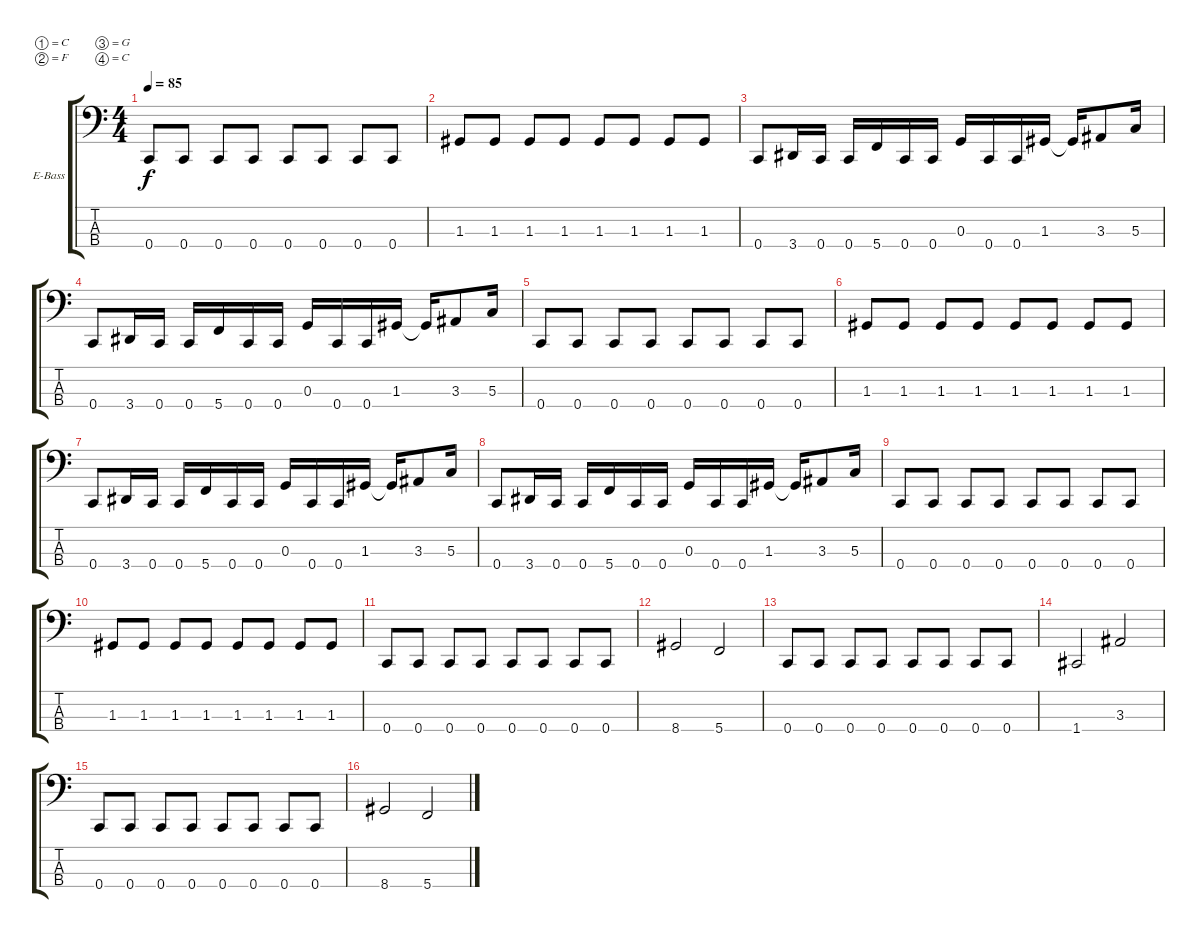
\defaultSystemsLayout 4
\bracketExtendMode groupsimilarinstruments
\firstSystemTrackNameOrientation horizontal
\otherSystemsTrackNameOrientation horizontal
\track ("Electric Bass" "E-Bass") {instrument electricbassfinger}
\staff {score tabs}
\tuning (C2 F2 G1 C1)
\ts (4 4)
\tempo 85
\clef f4
\scale
0.333333
\ks c
0.4.8{dy f} 0.4.8 0.4.8 0.4.8 0.4.8 0.4.8 0.4.8 0.4.8 |
\scale
0.333333 1.3.8 1.3.8 1.3.8 1.3.8 1.3.8 1.3.8 1.3.8 1.3.8 |
\scale
0.333333 0.4.8 3.4.16 0.4.16 0.4.16 5.4.16 0.4.16 0.4.16 0.3.16 0.4.16 0.4.16 1.3.16 1.3{t}.16 3.3.8 5.3.16 |
\scale
0.333333 0.4.8 3.4.16 0.4.16 0.4.16 5.4.16 0.4.16 0.4.16 0.3.16 0.4.16 0.4.16 1.3.16 1.3{t}.16 3.3.8 5.3.16 |
\scale
0.333333 0.4.8 0.4.8 0.4.8 0.4.8 0.4.8 0.4.8 0.4.8 0.4.8 |
\scale
0.333333 1.3.8 1.3.8 1.3.8 1.3.8 1.3.8 1.3.8 1.3.8 1.3.8 |
\scale
0.333333 0.4.8 3.4.16 0.4.16 0.4.16 5.4.16 0.4.16 0.4.16 0.3.16 0.4.16 0.4.16 1.3.16 1.3{t}.16 3.3.8 5.3.16 |
\scale
0.333333 0.4.8 3.4.16 0.4.16 0.4.16 5.4.16 0.4.16 0.4.16 0.3.16 0.4.16 0.4.16 1.3.16 1.3{t}.16 3.3.8 5.3.16 |
\scale
0.333333 0.4.8 0.4.8 0.4.8 0.4.8 0.4.8 0.4.8 0.4.8 0.4.8 |
\scale
0.333333 1.3.8 1.3.8 1.3.8 1.3.8 1.3.8 1.3.8 1.3.8 1.3.8 |
\scale
0.333333 0.4.8 0.4.8 0.4.8 0.4.8 0.4.8 0.4.8 0.4.8 0.4.8 |
\scale
0.333333 8.4.2 5.4.2 |
\scale
0.333333 0.4.8 0.4.8 0.4.8 0.4.8 0.4.8 0.4.8 0.4.8 0.4.8 |
\scale
0.333333 1.4.2 3.3.2 |
\scale
0.333333 0.4.8 0.4.8 0.4.8 0.4.8 0.4.8 0.4.8 0.4.8 0.4.8 |
\scale
0.333333 8.4.2 5.4.2
